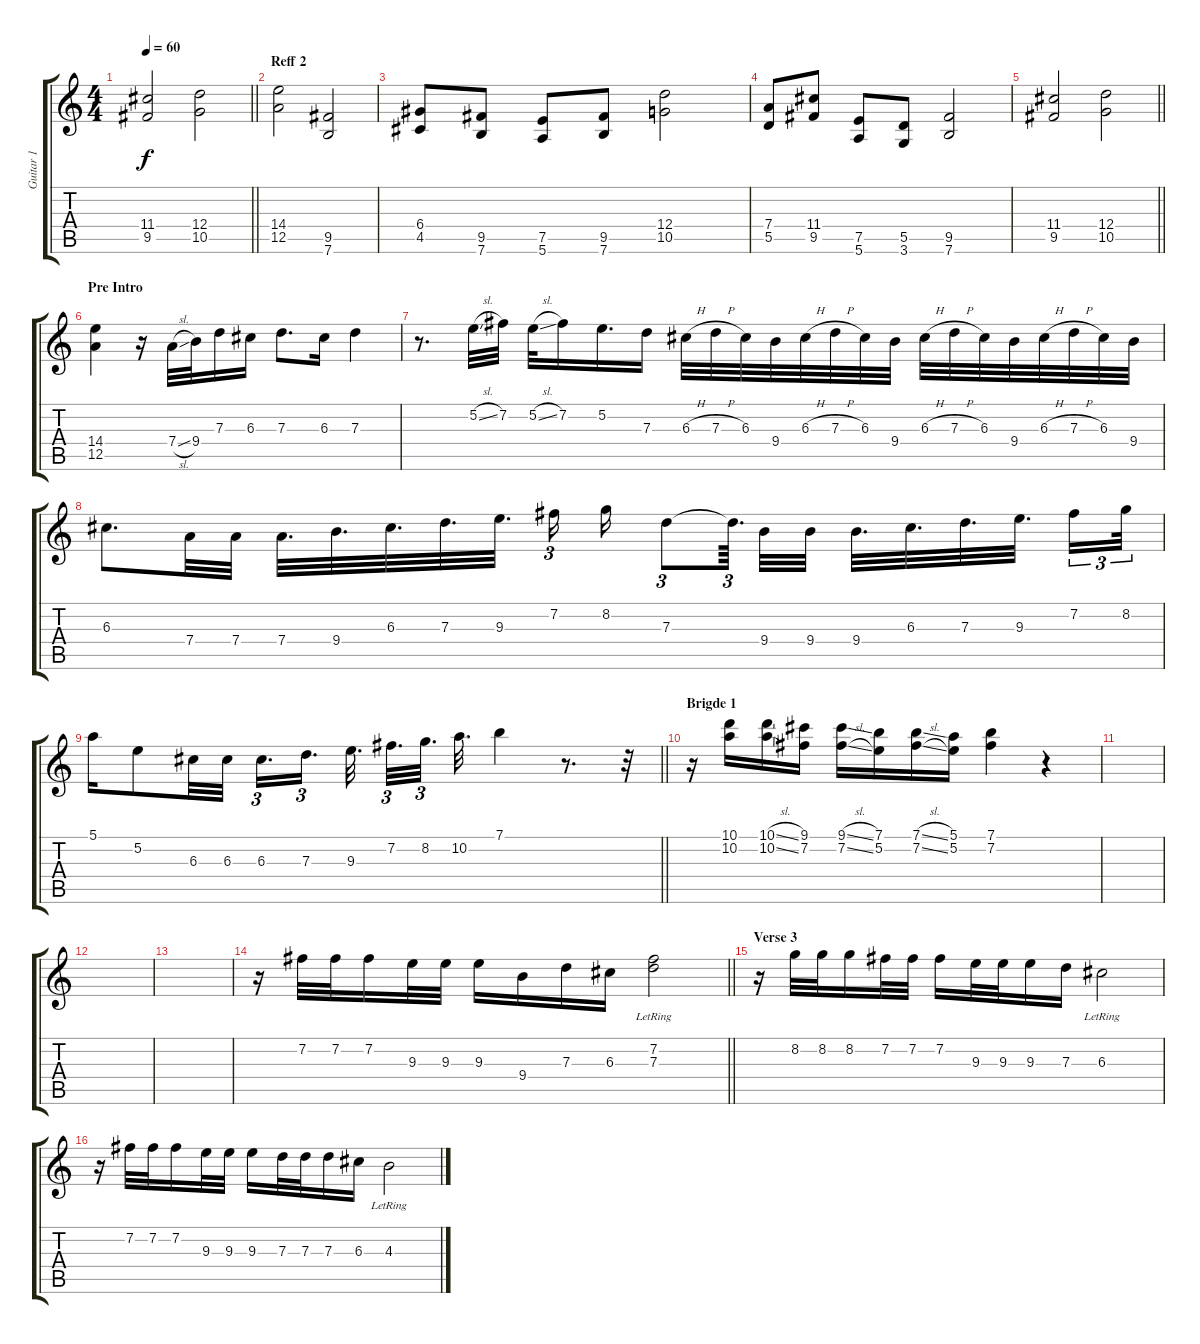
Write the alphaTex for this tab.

\track ("Guitar 1" "Guitar 1") {instrument acousticguitarsteel}
\staff {score tabs}
\tuning (E4 B3 G3 D3 A2 E2) {hide}
\ts (4 4)
\tempo 60
\clef g2
\barLineRight lightlight
\ks c
(11.4 9.5).2{dy f} (12.4 10.5).2 |
\section ("" "Reff 2")
(14.4 12.5).2 (9.5 7.6).2 |
(6.4 4.5).8 (9.5 7.6).8 (7.5 5.6).8 (9.5 7.6).8 (12.4 10.5).2 |
(7.4 5.5).8 (11.4 9.5).8 (7.5 5.6).8 (5.5 3.6).8 (9.5 7.6).2 |
\barLineRight lightlight
(11.4 9.5).2 (12.4 10.5).2 |
\section ("" "Pre Intro")
(14.4 12.5).4 r.16 7.4{sl}.32{volume 15 balance 8 instrument acousticguitarsteel} 9.4.32 7.3.16 6.3.16 7.3.8{d} 6.3.16 7.3.4 |
r.8{d} 5.2{sl}.32 7.2.32 5.2{sl}.32 7.2.16 5.2.16{d} 7.3.16 6.3{h}.32 7.3{h}.32 6.3.32 9.4.32 6.3{h}.32 7.3{h}.32 6.3.32 9.4.32 6.3{h}.32 7.3{h}.32 6.3.32 9.4.32 6.3{h}.32 7.3{h}.32 6.3.32 9.4.32 |
6.3.8{d} 7.4.32 7.4.32 7.4.32{d} 9.4.32{d} 6.3.32{d} 7.3.32{d} 9.3.32{d beam splitsecondary} 7.2.16{tu (3 2)} 8.2.16 7.3.8{tu (3 2)} 7.3{t}.64{d tu (3 2) beam splitsecondary} 9.4.32 9.4.32 9.4.32{d} 6.3.32{d} 7.3.32{d} 9.3.32{d beam splitsecondary} 7.2.16{tu (3 2)} 8.2.32{tu (3 2)} |
\barLineRight lightlight
5.1.16 5.2.8 6.3.32 6.3.32 6.3.16{d tu (3 2)} 7.3.16{d tu (3 2) beam splitsecondary} 9.3.32{d beam splitsecondary} 7.2.32{d tu (3 2)} 8.2.32{d tu (3 2) beam splitsecondary} 10.2.32{d} 7.1.4 r.8{d} r.32 |
\section ("" "Brigde 1")
r.16 (10.1 10.2).16 (10.1{sl} 10.2{sl}).16 (9.1 7.2).16 (9.1{sl} 7.2{sl}).16 (7.1 5.2).16 (7.1{sl} 7.2{sl}).16 (5.1 5.2).16 (7.1 7.2).4 r.4 |
|
|
|
\barLineRight lightlight
r.16 7.2.32 7.2.32 7.2.16 9.3.32 9.3.32 9.3.16 9.4.16 7.3.16 6.3.16 (7.2{lr} 7.3{lr}).2 |
\section ("" "Verse 3")
r.16 8.2.32 8.2.32 8.2.16 7.2.32 7.2.32 7.2.16 9.3.32 9.3.32 9.3.16 7.3.16 6.3{lr}.2 |
r.16 7.2.32 7.2.32 7.2.16 9.3.32 9.3.32 9.3.16 7.3.32 7.3.32 7.3.16 6.3.16 4.3{lr}.2
